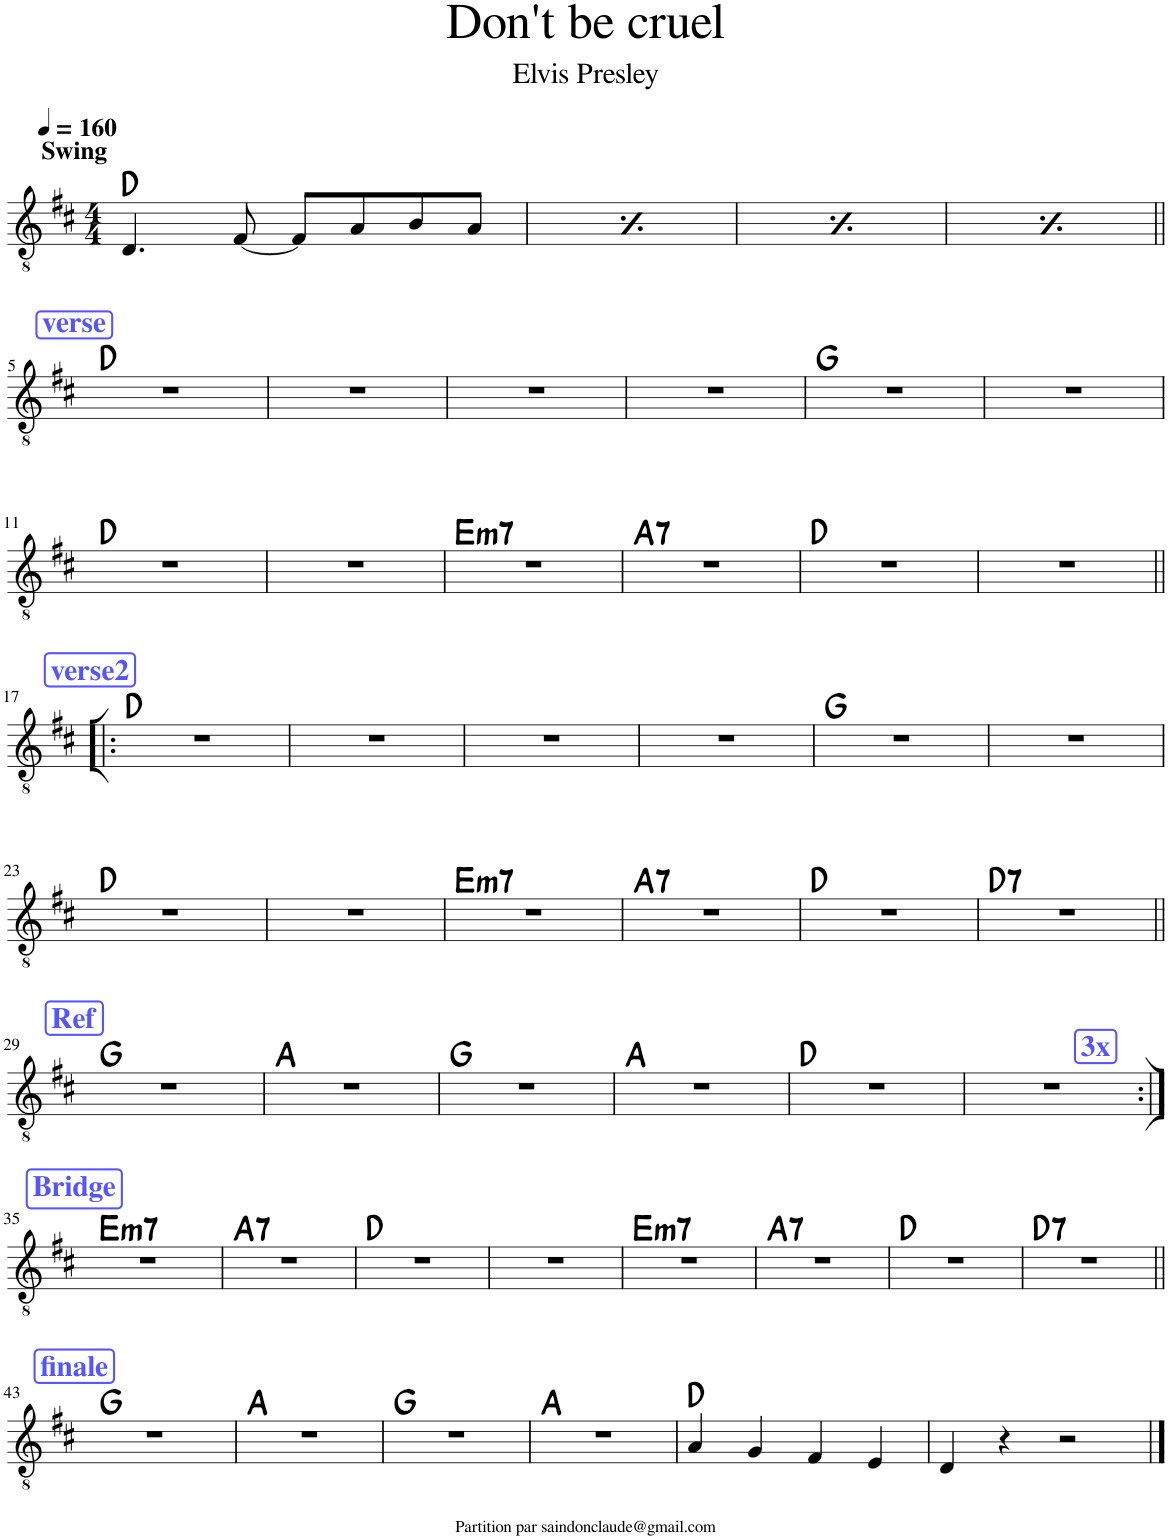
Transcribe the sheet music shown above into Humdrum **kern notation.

**kern	**harte
*part1	*part1
*staff1	*
*I"Classical Guitar	*
*I'Guit.	*
*clefGv2	*
*k[f#c#]	*
*M4/4	*
*MM160	*
=1	=1
!LO:TX:a:B:t=Swing	!
4.D/	D:maj
[8F#/	.
8F#/L]	.
8A/	.
8B/	.
8A/J	.
=2	=2
*MM160	*
!LO:TX:a:B:t=Swing	!
4.D/	D:maj
[8F#/	.
8F#/L]	.
8A/	.
8B/	.
8A/J	.
=3	=3
*MM160	*
!LO:TX:a:B:t=Swing	!
4.D/	D:maj
[8F#/	.
8F#/L]	.
8A/	.
8B/	.
8A/J	.
=4	=4
*MM160	*
!LO:TX:a:B:t=Swing	!
4.D/	D:maj
[8F#/	.
8F#/L]	.
8A/	.
8B/	.
8A/J	.
!!LO:LB:g=z
!!LO:REH:place=s1:a:B:cj:color=#5555FF:fs=14:t=verse
=5||	=5||
1r	D:maj
=6	=6
1r	.
=7	=7
1r	.
=8	=8
1r	.
=9	=9
1r	G:maj
=10	=10
1r	.
!!LO:LB:g=z
=11	=11
1r	D:maj
=12	=12
1r	.
=13	=13
!	!LO:H:kt=m7
1r	E:min7
=14	=14
!	!LO:H:kt=7
1r	A:7
=15	=15
1r	D:maj
=16	=16
1r	.
!!LO:LB:g=z
!!LO:REH:place=s1:a:B:cj:color=#5555FF:fs=14:t=verse2
=17!|:	=17!|:
1r	D:maj
=18	=18
1r	.
=19	=19
1r	.
=20	=20
1r	.
=21	=21
1r	G:maj
=22	=22
1r	.
!!LO:LB:g=z
=23	=23
1r	D:maj
=24	=24
1r	.
=25	=25
!	!LO:H:kt=m7
1r	E:min7
=26	=26
!	!LO:H:kt=7
1r	A:7
=27	=27
1r	D:maj
=28	=28
!	!LO:H:kt=7
1r	D:7
!!LO:LB:g=z
!!LO:REH:place=s1:a:B:cj:color=#5555FF:fs=14:t=Ref
=29||	=29||
1r	G:maj
=30	=30
1r	A:maj
=31	=31
1r	G:maj
=32	=32
1r	A:maj
=33	=33
1r	D:maj
!!LO:REH:place=s1:a:B:cj:color=#5555FF:fs=14:t=3x
=34	=34
1r	.
!!LO:LB:g=z
!!LO:REH:place=s1:a:B:cj:color=#5555FF:fs=14:t=Bridge
=35:|!	=35:|!
!	!LO:H:kt=m7
1r	E:min7
=36	=36
!	!LO:H:kt=7
1r	A:7
=37	=37
1r	D:maj
=38	=38
1r	.
=39	=39
!	!LO:H:kt=m7
1r	E:min7
=40	=40
!	!LO:H:kt=7
1r	A:7
=41	=41
1r	D:maj
=42	=42
!	!LO:H:kt=7
1r	D:7
!!LO:LB:g=z
!!LO:REH:place=s1:a:B:cj:color=#5555FF:fs=14:t=finale
=43||	=43||
1r	G:maj
=44	=44
1r	A:maj
=45	=45
1r	G:maj
=46	=46
1r	A:maj
=47	=47
4A/	D:maj
4G/	.
4F#/	.
4E/	.
=48	=48
4D/	.
4r	.
2r	.
==	==
*-	*-
